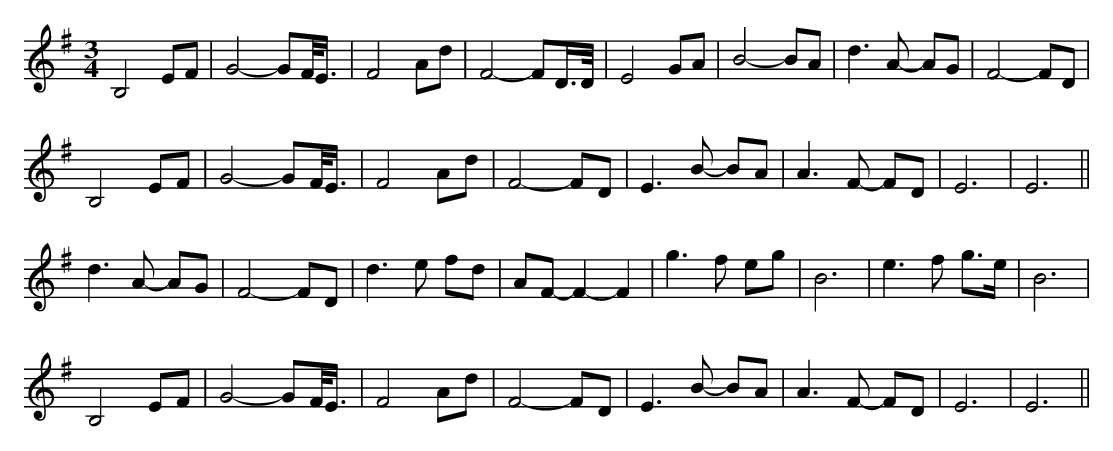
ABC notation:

X:1
M:3/4
K:Emin
B,4 EF|G4- GF/<E/|F4 Ad|F4- FD/>D/|E4 GA|B4- BA|d3 A- AG|F4- FD|
B,4 EF|G4- GF/<E/|F4 Ad|F4- FD|E3 B- BA|A3 F- FD|E6|E6||
d3 A- AG|F4- FD|d3 e fd|AF- F2- F2|g3 f eg|B6|e3 f g>e|B6|
B,4 EF|G4- GF/<E/|F4 Ad|F4- FD|E3 B- BA|A3 F- FD|E6|E6||
